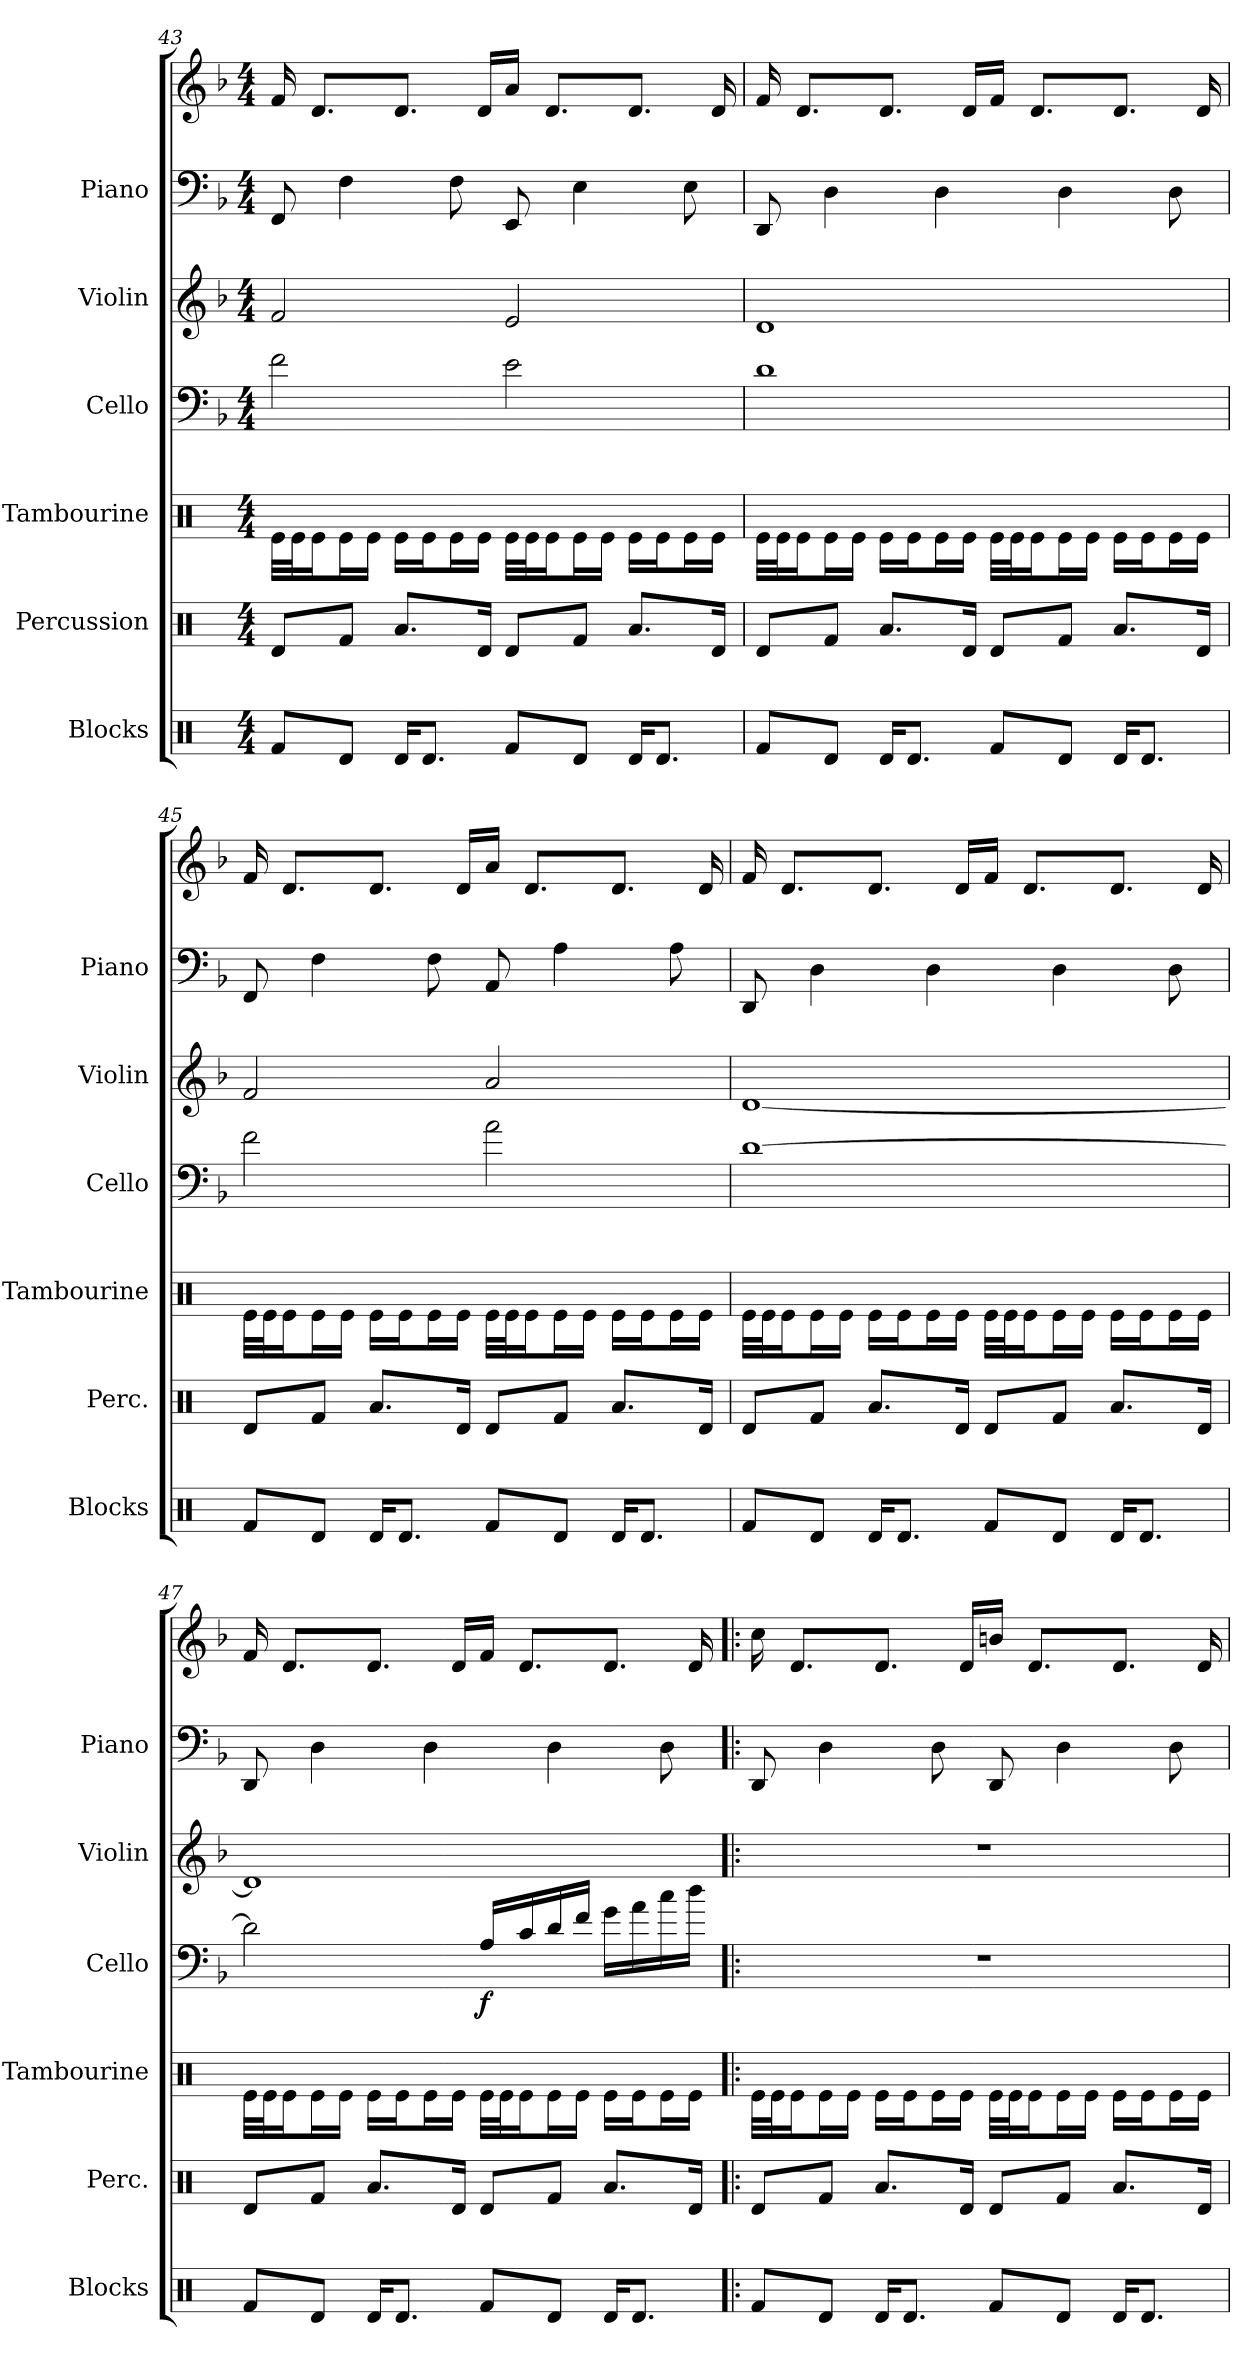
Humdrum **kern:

**kern	**kern	**kern	**kern	**dynam	**kern	**kern	**kern
*part6	*part5	*part4	*part3	*part3	*part2	*part1	*part1
*staff7	*staff6	*staff5	*staff4	*staff4	*staff3	*staff2	*staff1
*I"Blocks	*I"Percussion	*I"Tambourine	*I"Cello	*	*I"Violin	*I"Piano	*
*I'Blocks	*I'Perc.	*I'Tambourine	*I'Cello	*	*I'Violin	*I'Piano	*
*clefX	*clefX	*clefX	*clefF4	*	*clefG2	*clefF4	*clefG2
*	*	*	*ITrd7c12	*	*	*	*
*k[]	*k[]	*k[]	*k[b-]	*	*k[b-]	*k[b-]	*k[b-]
*M4/4	*M4/4	*M4/4	*M4/4	*	*M4/4	*M4/4	*M4/4
=43	=43	=43	=43	=43	=43	=43	=43
8Rf/L	8Rd/L	32Re\LLL	2F\	.	2f/	8FF/	16f/
.	.	32Re\J	.	.	.	.	.
.	.	16Re\J	.	.	.	.	8.d/L
8Rd/J	8Rf/J	16Re\L	.	.	.	4F\	.
.	.	16Re\JJ	.	.	.	.	.
16Rd/KL	8.Ra/L	16Re\LL	.	.	.	.	8.d/J
8.Rd/J	.	16Re\J	.	.	.	.	.
.	.	16Re\L	.	.	.	8F\	.
.	16Rd\Jk	16Re\JJ	.	.	.	.	16d/LL
8Rf/L	8Rd/L	32Re\LLL	2E\	.	2e/	8EE/	16a/JJ
.	.	32Re\J	.	.	.	.	.
.	.	16Re\J	.	.	.	.	8.d/L
8Rd/J	8Rf/J	16Re\L	.	.	.	4E\	.
.	.	16Re\JJ	.	.	.	.	.
16Rd/KL	8.Ra/L	16Re\LL	.	.	.	.	8.d/J
8.Rd/J	.	16Re\J	.	.	.	.	.
.	.	16Re\L	.	.	.	8E\	.
.	16Rd\Jk	16Re\JJ	.	.	.	.	16d/
!!LO:LB:g=z
=44	=44	=44	=44	=44	=44	=44	=44
8Rf/L	8Rd/L	32Re\LLL	1D	.	1d	8DD/	16f/
.	.	32Re\J	.	.	.	.	.
.	.	16Re\J	.	.	.	.	8.d/L
8Rd/J	8Rf/J	16Re\L	.	.	.	4D\	.
.	.	16Re\JJ	.	.	.	.	.
16Rd/KL	8.Ra/L	16Re\LL	.	.	.	.	8.d/J
8.Rd/J	.	16Re\J	.	.	.	.	.
.	.	16Re\L	.	.	.	4D\	.
.	16Rd\Jk	16Re\JJ	.	.	.	.	16d/LL
8Rf/L	8Rd/L	32Re\LLL	.	.	.	.	16f/JJ
.	.	32Re\J	.	.	.	.	.
.	.	16Re\J	.	.	.	.	8.d/L
8Rd/J	8Rf/J	16Re\L	.	.	.	4D\	.
.	.	16Re\JJ	.	.	.	.	.
16Rd/KL	8.Ra/L	16Re\LL	.	.	.	.	8.d/J
8.Rd/J	.	16Re\J	.	.	.	.	.
.	.	16Re\L	.	.	.	8D\	.
.	16Rd\Jk	16Re\JJ	.	.	.	.	16d/
=45	=45	=45	=45	=45	=45	=45	=45
8Rf/L	8Rd/L	32Re\LLL	2F\	.	2f/	8FF/	16f/
.	.	32Re\J	.	.	.	.	.
.	.	16Re\J	.	.	.	.	8.d/L
8Rd/J	8Rf/J	16Re\L	.	.	.	4F\	.
.	.	16Re\JJ	.	.	.	.	.
16Rd/KL	8.Ra/L	16Re\LL	.	.	.	.	8.d/J
8.Rd/J	.	16Re\J	.	.	.	.	.
.	.	16Re\L	.	.	.	8F\	.
.	16Rd\Jk	16Re\JJ	.	.	.	.	16d/LL
8Rf/L	8Rd/L	32Re\LLL	2A\	.	2a/	8AA/	16a/JJ
.	.	32Re\J	.	.	.	.	.
.	.	16Re\J	.	.	.	.	8.d/L
8Rd/J	8Rf/J	16Re\L	.	.	.	4A\	.
.	.	16Re\JJ	.	.	.	.	.
16Rd/KL	8.Ra/L	16Re\LL	.	.	.	.	8.d/J
8.Rd/J	.	16Re\J	.	.	.	.	.
.	.	16Re\L	.	.	.	8A\	.
.	16Rd\Jk	16Re\JJ	.	.	.	.	16d/
=46	=46	=46	=46	=46	=46	=46	=46
8Rf/L	8Rd/L	32Re\LLL	[1D	.	[1d	8DD/	16f/
.	.	32Re\J	.	.	.	.	.
.	.	16Re\J	.	.	.	.	8.d/L
8Rd/J	8Rf/J	16Re\L	.	.	.	4D\	.
.	.	16Re\JJ	.	.	.	.	.
16Rd/KL	8.Ra/L	16Re\LL	.	.	.	.	8.d/J
8.Rd/J	.	16Re\J	.	.	.	.	.
.	.	16Re\L	.	.	.	4D\	.
.	16Rd\Jk	16Re\JJ	.	.	.	.	16d/LL
8Rf/L	8Rd/L	32Re\LLL	.	.	.	.	16f/JJ
.	.	32Re\J	.	.	.	.	.
.	.	16Re\J	.	.	.	.	8.d/L
8Rd/J	8Rf/J	16Re\L	.	.	.	4D\	.
.	.	16Re\JJ	.	.	.	.	.
16Rd/KL	8.Ra/L	16Re\LL	.	.	.	.	8.d/J
8.Rd/J	.	16Re\J	.	.	.	.	.
.	.	16Re\L	.	.	.	8D\	.
.	16Rd\Jk	16Re\JJ	.	.	.	.	16d/
=47	=47	=47	=47	=47	=47	=47	=47
8Rf/L	8Rd/L	32Re\LLL	2D\]	.	1d]	8DD/	16f/
.	.	32Re\J	.	.	.	.	.
.	.	16Re\J	.	.	.	.	8.d/L
8Rd/J	8Rf/J	16Re\L	.	.	.	4D\	.
.	.	16Re\JJ	.	.	.	.	.
16Rd/KL	8.Ra/L	16Re\LL	.	.	.	.	8.d/J
8.Rd/J	.	16Re\J	.	.	.	.	.
.	.	16Re\L	.	.	.	4D\	.
.	16Rd\Jk	16Re\JJ	.	.	.	.	16d/LL
!	!	!	!	!LO:DY:b	!	!	!
8Rf/L	8Rd/L	32Re\LLL	16AA/LL	f	.	.	16f/JJ
.	.	32Re\J	.	.	.	.	.
.	.	16Re\J	16C/	.	.	.	8.d/L
8Rd/J	8Rf/J	16Re\L	16D/	.	.	4D\	.
.	.	16Re\JJ	16F/JJ	.	.	.	.
16Rd/KL	8.Ra/L	16Re\LL	16G\LL	.	.	.	8.d/J
8.Rd/J	.	16Re\J	16A\	.	.	.	.
.	.	16Re\L	16c\	.	.	8D\	.
.	16Rd\Jk	16Re\JJ	16d\JJ	.	.	.	16d/
!!LO:PB:g=z
=48!|:	=48!|:	=48!|:	=48!|:	=48!|:	=48!|:	=48!|:	=48!|:
8Rf/L	8Rd/L	32Re\LLL	1r	.	1r	8DD/	16cc\
.	.	32Re\J	.	.	.	.	.
.	.	16Re\J	.	.	.	.	8.d/L
8Rd/J	8Rf/J	16Re\L	.	.	.	4D\	.
.	.	16Re\JJ	.	.	.	.	.
16Rd/KL	8.Ra/L	16Re\LL	.	.	.	.	8.d/J
8.Rd/J	.	16Re\J	.	.	.	.	.
.	.	16Re\L	.	.	.	8D\	.
.	16Rd\Jk	16Re\JJ	.	.	.	.	16d/LL
8Rf/L	8Rd/L	32Re\LLL	.	.	.	8DD/	16bn/JJ
.	.	32Re\J	.	.	.	.	.
.	.	16Re\J	.	.	.	.	8.d/L
8Rd/J	8Rf/J	16Re\L	.	.	.	4D\	.
.	.	16Re\JJ	.	.	.	.	.
16Rd/KL	8.Ra/L	16Re\LL	.	.	.	.	8.d/J
8.Rd/J	.	16Re\J	.	.	.	.	.
.	.	16Re\L	.	.	.	8D\	.
.	16Rd\Jk	16Re\JJ	.	.	.	.	16d/
=	=	=	=	=	=	=	=
*-	*-	*-	*-	*-	*-	*-	*-
